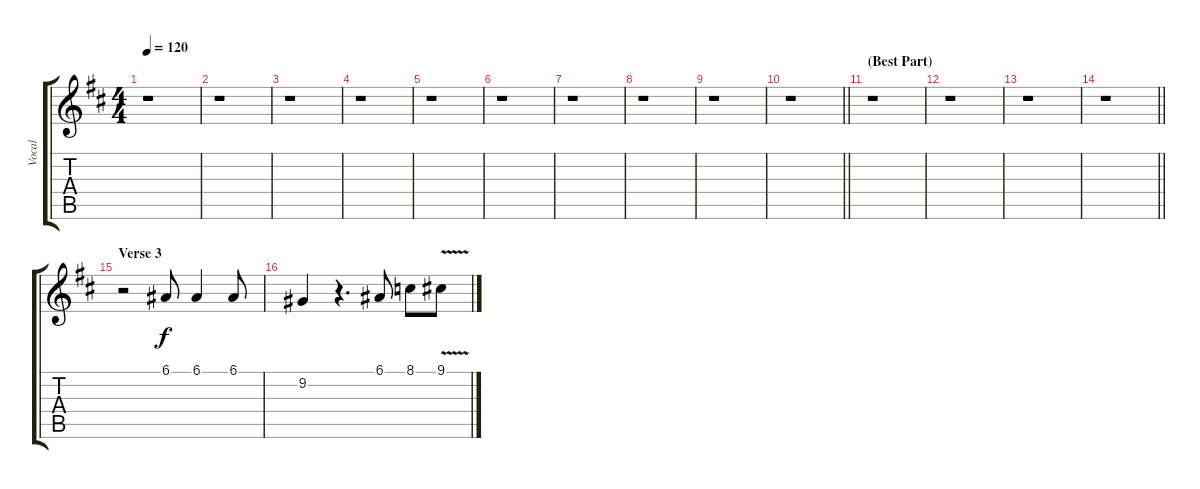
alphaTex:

\track ("Vocal" "Vocal") {instrument altosax}
\staff {score tabs}
\tuning (E4 B3 G3 D3 A2 E2) {hide}
\ts (4 4)
\tempo 120
\clef g2
\ks d
r.1{dy fff} |
r.1 |
r.1 |
r.1 |
r.1 |
r.1 |
r.1 |
r.1 |
r.1 |
\barLineRight lightlight
r.1 |
\section ("" "(Best Part)")
r.1 |
r.1 |
r.1 |
\barLineRight lightlight
r.1 |
\section ("" "Verse 3")
r.2 6.1.8{dy f} 6.1.4 6.1.8 |
9.2.4 r.4{d} 6.1.8 8.1.8 9.1{v}.8
